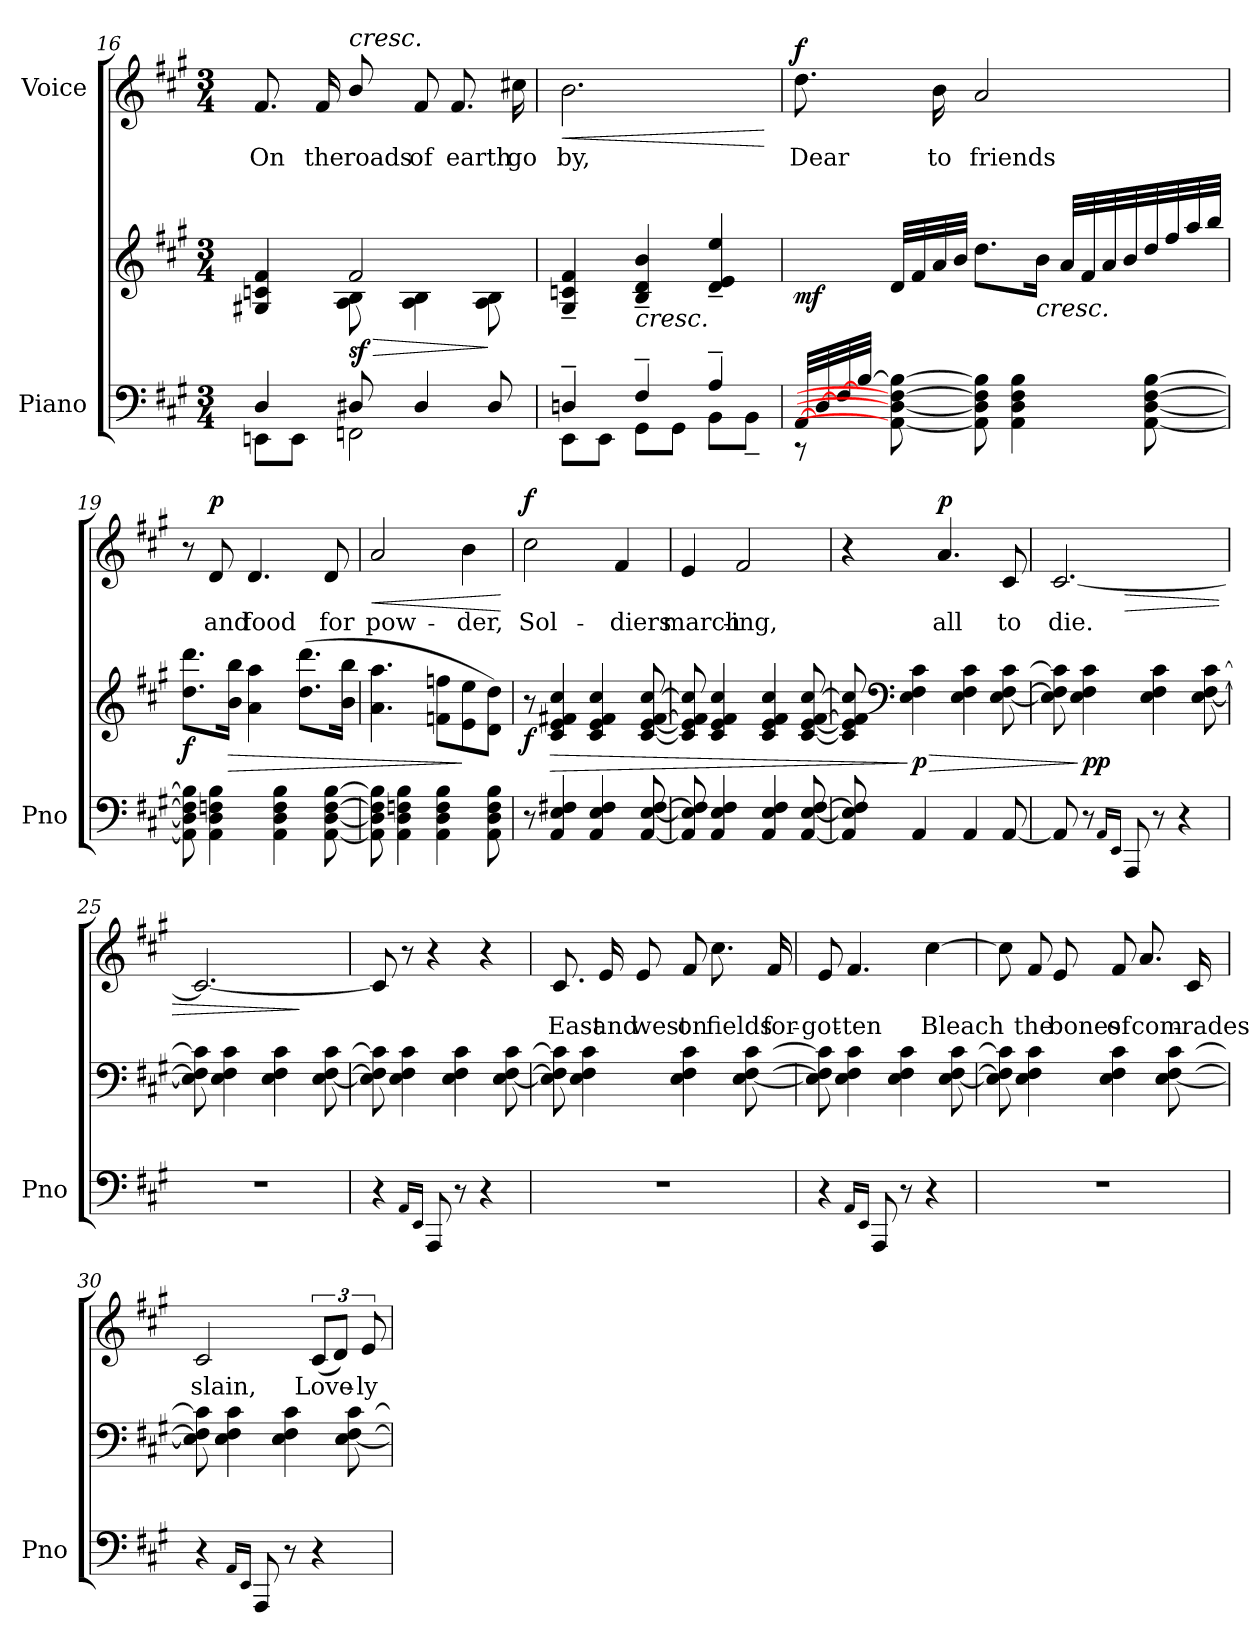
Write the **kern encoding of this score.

**kern	**kern	**dynam	**kern	**text	**dynam
*part2	*part2	*part2	*part1	*part1	*part1
*staff3	*staff2	*staff2/3	*staff1	*staff1	*staff1
*I"Piano	*	*	*I"Voice	*	*
*I'Pno	*	*	*	*	*
*clefF4	*clefG2	*	*clefG2	*	*
*k[f#c#g#]	*k[f#c#g#]	*	*k[f#c#g#]	*	*
*M3/4	*M3/4	*	*M3/4	*	*
=16	=16	=16	=16	=16	=16
*^	*^	*	*	*	*
4D/	8EEn\L	4G#X/ 4cn/ 4f#/	4ryy	.	8.f#/	On	.
.	8EE\J	.	.	.	.	.	.
.	.	.	.	.	16f#/	the	.
!	!	!	!	!	!LO:TX:a:i:t=cresc.	!	!
!	!	!	!	!LO:HP:b	!	!	!
!	!	!	!	!LO:DY:n=1:b	!	!	!
8D#X/	2FFn\	2f#/	8A\ 8B\	> sf	8b/	roads	.
4D#/	.	.	4A\ 4B\	.	8f#/	of	.
.	.	.	.	.	8.f#/	earth	.
8D#/	.	.	8A\ 8B\	]	.	.	.
.	.	.	.	.	16cc#X\	go	.
*	*	*v	*v	*	*	*	*
=17	=17	=17	=17	=17	=17	=17
!	!	!	!	!	!	!LO:HP:b
4Dn~/	8EE\L	4G#/~> 4cn/~> 4f#/~>	.	2.b\	by,	<
.	8EE\J	.	.	.	.	.
!	!	!LO:TX:b:i:t=cresc.	!	!	!	!
4F#~/	8GG#\L	4B/~> 4d/~> 4b/~>	.	.	.	.
.	8GG#\J	.	.	.	.	.
4A~/	8BB\L	4d/~> 4e/~> 4ee/~>	.	.	.	.
.	8BB~\J	.	.	.	.	.
*v	*v	*	*	*	*	*
.	.	.	.	.	[
=18	=18	=18	=18	=18	=18
*^	*	*	*	*	*
!	!	!	!LO:DY:b	!	!	!LO:DY:a
([<32AA/LLL	8r	8ryy	mf	8.dd\	Dear	f
[<32D/	.	.	.	.	.	.
[<32F#/	.	.	.	.	.	.
[32B/JJJ	.	.	.	.	.	.
2ryy	8AA\_ 8D\_ 8F#\_ 8B\_	32d/LLL	.	.	.	.
.	.	32f#/	.	.	.	.
.	.	32a/	.	16b\	to	.
.	.	32b/JJJ	.	.	.	.
.	8AA\] 8D\] 8F#\] 8B\]	8.dd\L	.	2a/	friends	.
.	4AA\ 4D\ 4F#\ 4B\	.	.	.	.	.
!	!	!LO:TX:b:i:t=cresc.	!	!	!	!
.	.	16b\Jk	.	.	.	.
.	.	32a/LLL	.	.	.	.
.	.	32f#/	.	.	.	.
.	.	32a/	.	.	.	.
.	.	32b/	.	.	.	.
8ryy	[8AA\ [8D\ [8F#\ [8B\	32dd/	.	.	.	.
.	.	32ff#/	.	.	.	.
.	.	32aa/	.	.	.	.
.	.	32bb/JJJ	.	.	.	.
*v	*v	*	*	*	*	*
=19	=19	=19	=19	=19	=19
!	!	!LO:DY:b	!	!	!
8AA\] 8D\] 8F#\] 8B\]	8.dd\ 8.ddd\L	f	8r	.	.
!	!	!	!	!	!LO:DY:a
4AA\ 4D\ 4Fn\ 4B\	.	.	8d/	and	p
!	!	!LO:HP:b	!	!	!
.	16b\ 16bb\Jk	>	.	.	.
.	4a\ 4aa\)	.	4.d/	food	.
4AA\ 4D\ 4F\ 4B\	.	.	.	.	.
.	(8.dd\ 8.ddd\L	.	.	.	.
[8AA\ [<8D\ [8F\ [8B\	.	.	8d/	for	.
.	16b\ 16bb\Jk	.	.	.	.
=20	=20	=20	=20	=20	=20
!	!	!	!	!	!LO:HP:b
8AA\] 8D\] 8F\] 8B\]	4.a\ 4.aa\	.	2a/	pow-	<
4AA\ 4D\ 4Fn\ 4B\	.	.	.	.	.
4AA\ 4D\ 4F\ 4B\	8fn\ 8ffn\L	.	.	.	.
.	8e\ 8ee\	]	4b\	-der,	.
8AA\ 8D\ 8F\ 8B\	8d\ 8dd\J)	.	.	.	.
.	.	.	.	.	[
=21	=21	=21	=21	=21	=21
!	!	!LO:DY:b	!	!	!LO:DY:a
8r	8r	f	2cc#\	Sol-	f
!	!	!LO:HP:b	!	!	!
4AA/ 4E/ 4F#X/	4c#/ 4e/ 4f#X/ 4cc#/	>	.	.	.
4AA/ 4E/ 4F#/	4c#/ 4e/ 4f#/ 4cc#/	.	.	.	.
.	.	.	4f#/	-diers	.
[8AA/ [8E/ [8F#/	[8c#/ [8e/ [8f#/ [8cc#/	.	.	.	.
=22	=22	=22	=22	=22	=22
8AA/] 8E/] 8F#/]	8c#/] 8e/] 8f#/] 8cc#/]	.	4e/	march-	.
4AA/ 4E/ 4F#/	4c#/ 4e/ 4f#/ 4cc#/	.	.	.	.
.	.	.	2f#/	-ing,	.
4AA/ 4E/ 4F#/	4c#/ 4e/ 4f#/ 4cc#/	.	.	.	.
[8AA/ [8E/ [8F#/	[8c#/ [8e/ [8f#/ [8cc#/	.	.	.	.
=23	=23	=23	=23	=23	=23
8AA/] 8E/] 8F#/]	8c#/] 8e/] 8f#/] 8cc#/]	.	4r	.	.
*	*clefF4	*	*	*	*
!	!	!LO:HP:n=1:b	!	!	!
!	!	!LO:DY:n=1:b	!	!	!
4AA/	4E\ 4F#\ 4c#\	] > p	.	.	.
!	!	!	!	!	!LO:DY:a
.	.	.	4.a/	all	p
4AA/	4E\ 4F#\ 4c#\	.	.	.	.
[8AA/	[8E\ [8F#\ [8c#\	.	8c#/	to	.
=24	=24	=24	=24	=24	=24
*	*	*	*^	*	*
8AA/]	8E\] 8F#\] 8c#\]	.	[2.c#/	4ryy	die.	.
!	!	!LO:DY:n=1:b	!	!	!	!
8r	4E\ 4F#\ 4c#\	] pp	.	.	.	.
16qAA/LL	.	.	.	.	.	.
16qEE/JJ	.	.	.	.	.	.
!	!	!	!	!	!	!LO:HP:b
8AAA/	.	.	.	4ryy	.	>
8r	4E\ 4F#\ 4c#\	.	.	.	.	.
4r	.	.	.	4ryy	.	.
.	[8E\ [8F#\ [8c#\	.	.	.	.	.
=25	=25	=25	=25	=25	=25	=25
2.r	8E\] 8F#\] 8c#\]	.	2.c#/_	4ryy	.	.
.	4E\ 4F#\ 4c#\	.	.	.	.	.
.	.	.	.	4ryy	.	.
.	4E\ 4F#\ 4c#\	.	.	.	.	.
.	.	.	.	4ryy	.	]
.	[8E\ [8F#\ [8c#\	.	.	.	.	.
*	*	*	*v	*v	*	*
=26	=26	=26	=26	=26	=26
4r	8E\] 8F#\] 8c#\]	.	8c#/]	.	.
.	4E\ 4F#\ 4c#\	.	8r	.	.
16qAA/LL	.	.	.	.	.
16qEE/JJ	.	.	.	.	.
8AAA/	.	.	4r	.	.
8r	4E\ 4F#\ 4c#\	.	.	.	.
4r	.	.	4r	.	.
.	[8E\ [8F#\ [8c#\	.	.	.	.
=27	=27	=27	=27	=27	=27
2.r	8E\] 8F#\] 8c#\]	.	8.c#/	East	.
.	4E\ 4F#\ 4c#\	.	.	.	.
.	.	.	16e/	and	.
.	.	.	8e/	west	.
.	4E\ 4F#\ 4c#\	.	8f#/	on	.
.	.	.	8.cc#\	fields	.
.	[8E\ [8F#\ [8c#\	.	.	.	.
.	.	.	16f#/	for-	.
=28	=28	=28	=28	=28	=28
4r	8E\] 8F#\] 8c#\]	.	8e/	-got-	.
.	4E\ 4F#\ 4c#\	.	4.f#/	-ten	.
16qAA/LL	.	.	.	.	.
16qEE/JJ	.	.	.	.	.
8AAA/	.	.	.	.	.
8r	4E\ 4F#\ 4c#\	.	.	.	.
4r	.	.	[4cc#\	Bleach	.
.	[8E\ [8F#\ [8c#\	.	.	.	.
=29	=29	=29	=29	=29	=29
2.r	8E\] 8F#\] 8c#\]	.	8cc#\]	.	.
.	4E\ 4F#\ 4c#\	.	8f#/	the	.
.	.	.	8e/	bones	.
.	4E\ 4F#\ 4c#\	.	8f#/	of	.
.	.	.	8.a/	com-	.
.	[8E\ [8F#\ [8c#\	.	.	.	.
.	.	.	16c#/	-rades	.
=30	=30	=30	=30	=30	=30
4r	8E\] 8F#\] 8c#\]	.	2c#/	slain,	.
.	4E\ 4F#\ 4c#\	.	.	.	.
16qAA/LL	.	.	.	.	.
16qEE/JJ	.	.	.	.	.
8AAA/	.	.	.	.	.
8r	4E\ 4F#\ 4c#\	.	.	.	.
4r	.	.	(12c#/L	Love-	.
.	.	.	12d/J)	.	.
.	[8E\ [8F#\ [8c#\	.	.	.	.
.	.	.	12e/	-ly	.
=	=	=	=	=	=
*-	*-	*-	*-	*-	*-
